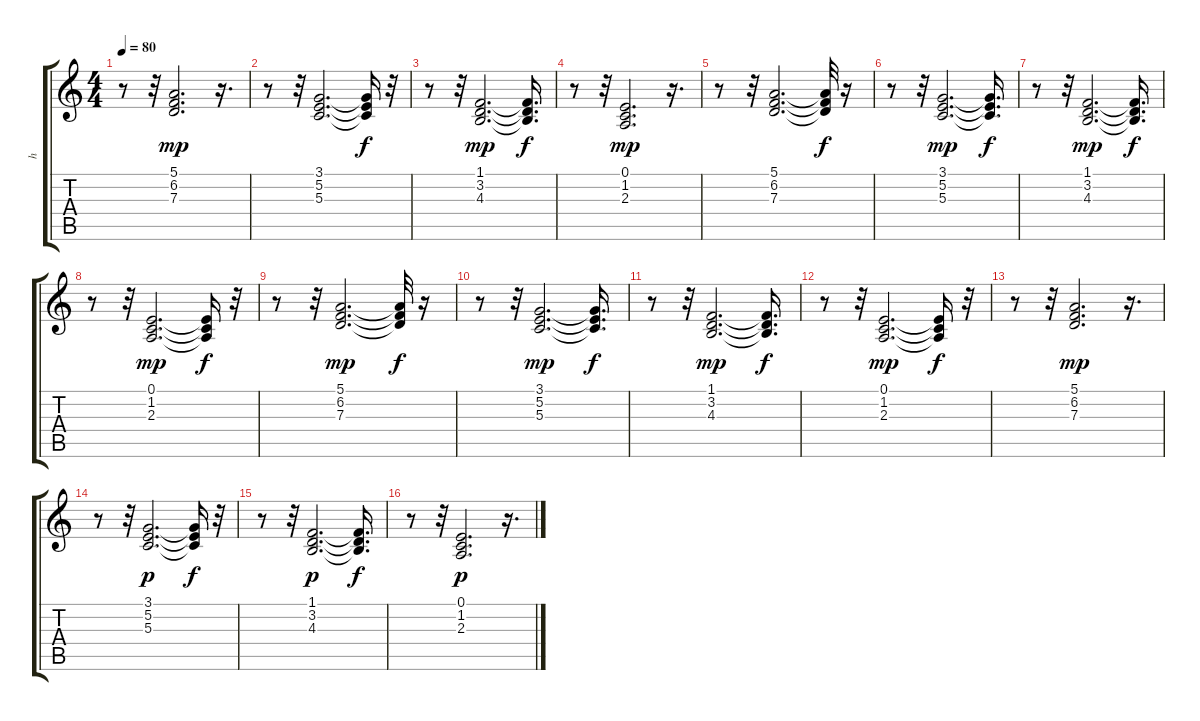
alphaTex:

\track ("h       " "h       ") {instrument pad6metallic}
\staff {score tabs}
\tuning (E4 B3 G3 D3 A2 E2) {hide}
\ts (4 4)
\tempo 80
\clef g2
\ks c
r.8{dy f} r.32 (5.1 6.2 7.3).2{d dy mp} r.16{d} |
r.8 r.32 (3.1 5.2 5.3).2{d} (3.1{t} 5.2{t} 5.3{t}).16{dy f} r.32 |
r.8 r.32 (1.1 3.2 4.3).2{d dy mp} (1.1{t} 3.2{t} 4.3{t}).16{d dy f} |
r.8 r.32 (0.1 1.2 2.3).2{d dy mp} r.16{d} |
r.8 r.32 (5.1 6.2 7.3).2{d} (5.1{t} 6.2{t} 7.3{t}).32{dy f} r.16 |
r.8 r.32 (3.1 5.2 5.3).2{d dy mp} (3.1{t} 5.2{t} 5.3{t}).16{d dy f} |
r.8 r.32 (1.1 3.2 4.3).2{d dy mp} (1.1{t} 3.2{t} 4.3{t}).16{d dy f} |
r.8 r.32 (0.1 1.2 2.3).2{d dy mp} (0.1{t} 1.2{t} 2.3{t}).16{dy f} r.32 |
r.8 r.32 (5.1 6.2 7.3).2{d dy mp} (5.1{t} 6.2{t} 7.3{t}).32{dy f} r.16 |
r.8 r.32 (3.1 5.2 5.3).2{d dy mp} (3.1{t} 5.2{t} 5.3{t}).16{d dy f} |
r.8 r.32 (1.1 3.2 4.3).2{d dy mp} (1.1{t} 3.2{t} 4.3{t}).16{d dy f} |
r.8 r.32 (0.1 1.2 2.3).2{d dy mp} (0.1{t} 1.2{t} 2.3{t}).16{dy f} r.32 |
r.8 r.32 (5.1 6.2 7.3).2{d dy mp} r.16{d} |
r.8 r.32 (3.1 5.2 5.3).2{d dy p} (3.1{t} 5.2{t} 5.3{t}).16{dy f} r.32 |
r.8 r.32 (1.1 3.2 4.3).2{d dy p} (1.1{t} 3.2{t} 4.3{t}).16{d dy f} |
r.8 r.32 (0.1 1.2 2.3).2{d dy p} r.16{d}
